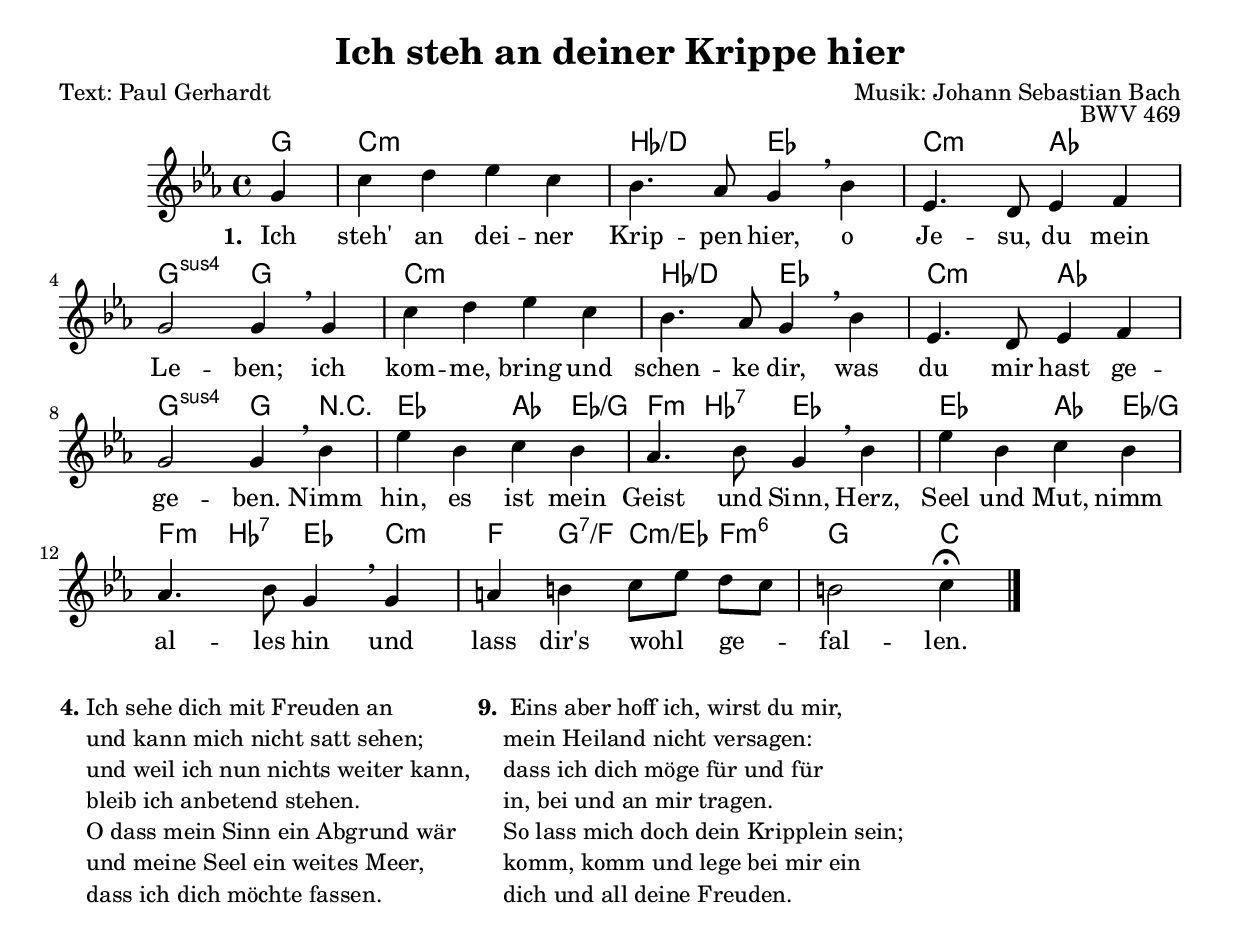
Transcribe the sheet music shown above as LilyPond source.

\version "2.12.3"


\include "deutsch.ly"

  \header {
    title = "Ich steh an deiner Krippe hier"
    composer = "Musik: Johann Sebastian Bach"
    poet = "Text: Paul Gerhardt"
    opus = "BWV 469"
  }


Melodie = \relative c'' {
  \partial 4
  g4
  c d es c
  b4. as8 g4 \breathe b
  es,4. d8 es4 f
  g2 g4 \breathe g
  c d es c
  b4. as8 g4 \breathe b
  es,4. d8 es4 f
  g2 g4 \breathe b
  es b c b
  as4. b8 g4 \breathe b
  es b c b
  as4. b8 g4 \breathe g
  a h c8[ es] d[ c]
  %\set Timing.measurePosition = #(ly:make-moment 1 4)
  h2 c4\fermata
  \bar "|."
}

choraltextone = \lyricmode {
  \set stanza = #"1. "
  Ich steh' an dei -- ner Krip -- pen hier,
  o Je -- su, du mein Le -- ben;
  ich kom -- me, bring und schen -- ke dir,
  was du mir hast ge -- ge -- ben.
  Nimm hin, es ist mein Geist und Sinn,
  Herz, Seel und Mut, nimm al -- les hin
  und lass dir's wohl ge -- fal -- len.
}

choraltextfour = \lyricmode {
  \set stanza = #"4. "
  Ich se -- he dich mit Freu -- den an
  und kann mich nicht satt se -- hen;
  und weil ich nun nichts wei -- ter kann,
  bleib ich an -- be -- tend ste -- hen.
  O dass mein Sinn ein Ab -- grund wär
  und mei -- ne Seel ein wei -- tes Meer,
  dass ich dich möch -- te fas -- sen.
}

choraltextnine = \lyricmode {
  \set stanza = #"9. "
  Eins a -- ber hoff ich, wirst du mir,
  mein Hei -- land nicht ver -- sa -- gen:
  dass ich dich mö -- ge für und für
  in, bei und an mir tra -- gen.
  So lass mich doch dein Kripp -- lein sein;
  komm, komm und le -- ge bei mir ein
  dich und all dei -- ne Freu -- den.
}

Akkorde= \chordmode {
g4 c1:m b2/d es
c:m as
g:sus4 g
c1:m b2/d es
c:m as
g:sus4 g4 r
es2 as4 es/g
f:m b:7 es2
es as4 es/g
f:m b:7 es c:m
f g:7/f c:m/es f:m6
g2 c
}




\score{
  <<
    \new ChordNames {\Akkorde}
    \new Voice = "Melodie" {
      \autoBeamOff
      \clef violin
      \key c \minor
      \time 4/4
      \Melodie \bar "|."
    }
    \new Lyrics = Strophe \lyricsto Melodie \choraltextone
    %\new Lyrics = Strophe \lyricsto Melodie \choraltextfour
    %\new Lyrics = Strophe \lyricsto Melodie \choraltextnine
  >>
  %\midi{}
}


\markup {
  \hspace #0.1
  \column {
    \line {
      \bold "4."
      \column {
        "Ich sehe dich mit Freuden an"
  "und kann mich nicht satt sehen;"
  "und weil ich nun nichts weiter kann,"
  "bleib ich anbetend stehen."
  "O dass mein Sinn ein Abgrund wär"
  "und meine Seel ein weites Meer,"
  "dass ich dich möchte fassen."       
      }
    }
    \hspace #0.1
    
  }
  
  \hspace #0.1
  \column {
    \line {
      \bold "9."
      \column {
        " Eins aber hoff ich, wirst du mir,"
  "mein Heiland nicht versagen:"
  "dass ich dich möge für und für"
  "in, bei und an mir tragen."
  "So lass mich doch dein Kripplein sein;"
  "komm, komm und lege bei mir ein"
  "dich und all deine Freuden."
      }
    }
  }
  \hspace #0.1
}

